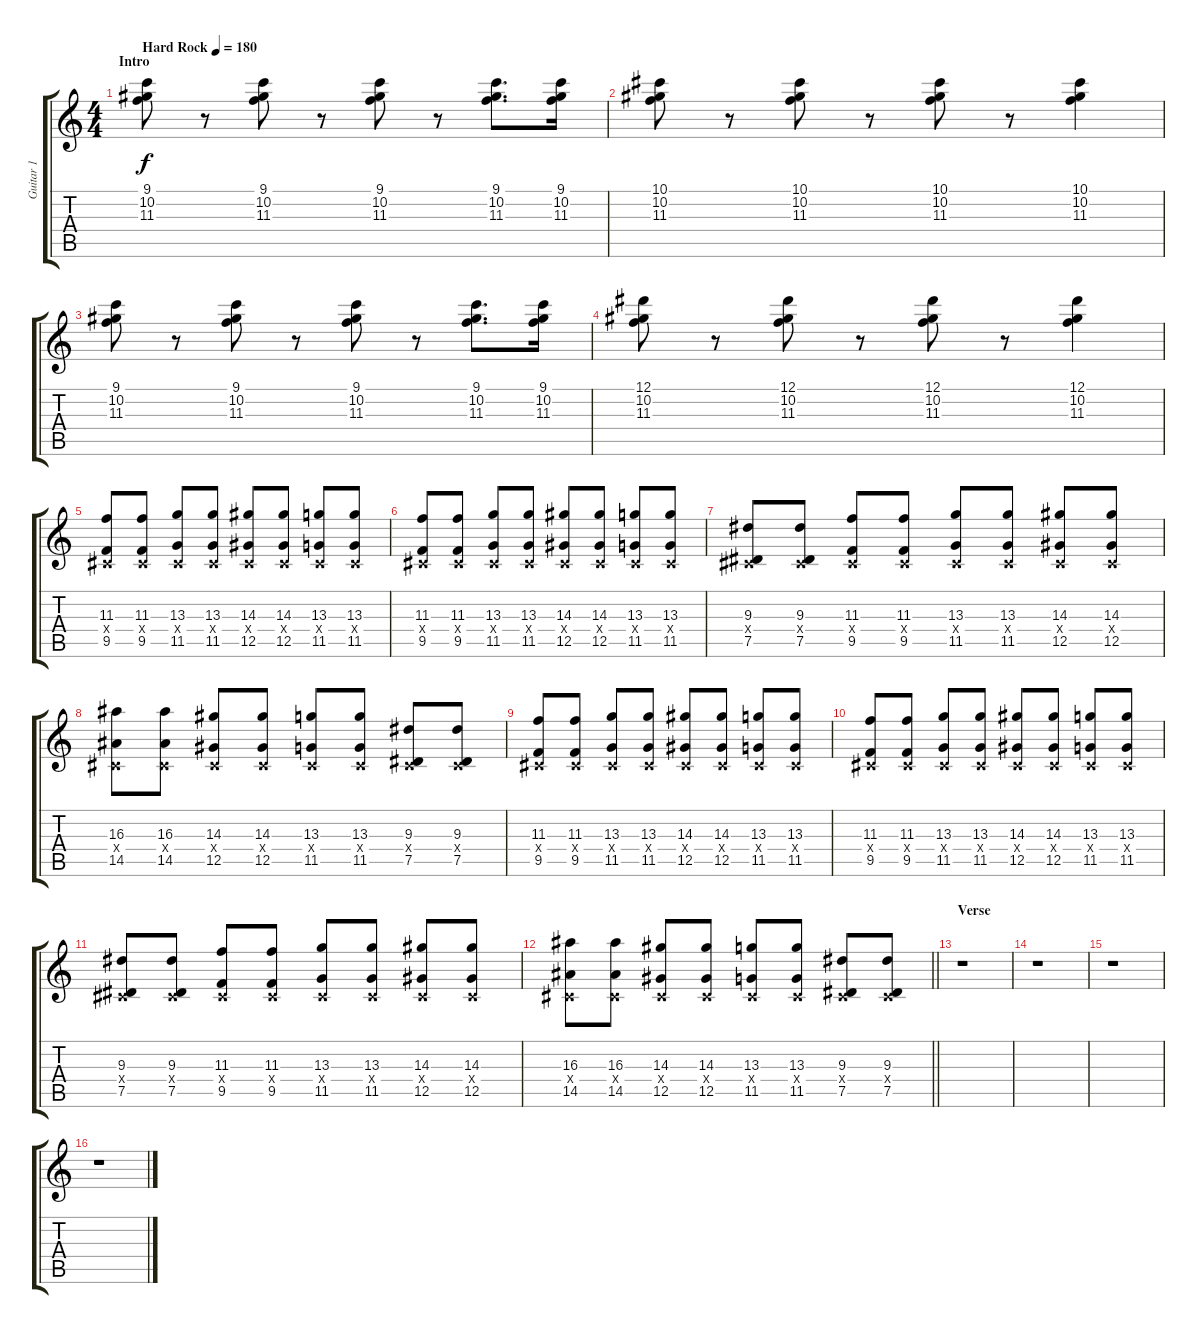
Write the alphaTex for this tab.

\track ("Guitar 1" "Guitar 1") {instrument distortionguitar}
\staff {score tabs}
\tuning (Eb4 Bb3 Gb3 Db3 Ab2 Eb2) {hide}
\ts (4 4)
\section ("" "Intro")
\tempo (180 "Hard Rock")
\clef g2
\ks c
(9.1 10.2 11.3).8{dy f instrument distortionguitar} r.8 (9.1 10.2 11.3).8 r.8 (9.1 10.2 11.3).8 r.8 (9.1 10.2 11.3).8{d} (9.1 10.2 11.3).16 |
(10.1 10.2 11.3).8 r.8 (10.1 10.2 11.3).8 r.8 (10.1 10.2 11.3).8 r.8 (10.1 10.2 11.3).4 |
(9.1 10.2 11.3).8 r.8 (9.1 10.2 11.3).8 r.8 (9.1 10.2 11.3).8 r.8 (9.1 10.2 11.3).8{d} (9.1 10.2 11.3).16 |
(12.1 10.2 11.3).8 r.8 (12.1 10.2 11.3).8 r.8 (12.1 10.2 11.3).8 r.8 (12.1 10.2 11.3).4 |
(11.3 0.4{x} 9.5).8 (11.3 0.4{x} 9.5).8 (13.3 0.4{x} 11.5).8 (13.3 0.4{x} 11.5).8 (14.3 0.4{x} 12.5).8 (14.3 0.4{x} 12.5).8 (13.3 0.4{x} 11.5).8 (13.3 0.4{x} 11.5).8 |
(11.3 0.4{x} 9.5).8 (11.3 0.4{x} 9.5).8 (13.3 0.4{x} 11.5).8 (13.3 0.4{x} 11.5).8 (14.3 0.4{x} 12.5).8 (14.3 0.4{x} 12.5).8 (13.3 0.4{x} 11.5).8 (13.3 0.4{x} 11.5).8 |
(9.3 0.4{x} 7.5).8 (9.3 0.4{x} 7.5).8 (11.3 0.4{x} 9.5).8 (11.3 0.4{x} 9.5).8 (13.3 0.4{x} 11.5).8 (13.3 0.4{x} 11.5).8 (14.3 0.4{x} 12.5).8 (14.3 0.4{x} 12.5).8 |
(16.3 0.4{x} 14.5).8 (16.3 0.4{x} 14.5).8 (14.3 0.4{x} 12.5).8 (14.3 0.4{x} 12.5).8 (13.3 0.4{x} 11.5).8 (13.3 0.4{x} 11.5).8 (9.3 0.4{x} 7.5).8 (9.3 0.4{x} 7.5).8 |
(11.3 0.4{x} 9.5).8 (11.3 0.4{x} 9.5).8 (13.3 0.4{x} 11.5).8 (13.3 0.4{x} 11.5).8 (14.3 0.4{x} 12.5).8 (14.3 0.4{x} 12.5).8 (13.3 0.4{x} 11.5).8 (13.3 0.4{x} 11.5).8 |
(11.3 0.4{x} 9.5).8 (11.3 0.4{x} 9.5).8 (13.3 0.4{x} 11.5).8 (13.3 0.4{x} 11.5).8 (14.3 0.4{x} 12.5).8 (14.3 0.4{x} 12.5).8 (13.3 0.4{x} 11.5).8 (13.3 0.4{x} 11.5).8 |
(9.3 0.4{x} 7.5).8 (9.3 0.4{x} 7.5).8 (11.3 0.4{x} 9.5).8 (11.3 0.4{x} 9.5).8 (13.3 0.4{x} 11.5).8 (13.3 0.4{x} 11.5).8 (14.3 0.4{x} 12.5).8 (14.3 0.4{x} 12.5).8 |
\barLineRight lightlight
(16.3 0.4{x} 14.5).8 (16.3 0.4{x} 14.5).8 (14.3 0.4{x} 12.5).8 (14.3 0.4{x} 12.5).8 (13.3 0.4{x} 11.5).8 (13.3 0.4{x} 11.5).8 (9.3 0.4{x} 7.5).8 (9.3 0.4{x} 7.5).8 |
\section ("" "Verse")
r.1 |
r.1 |
r.1 |
r.1
